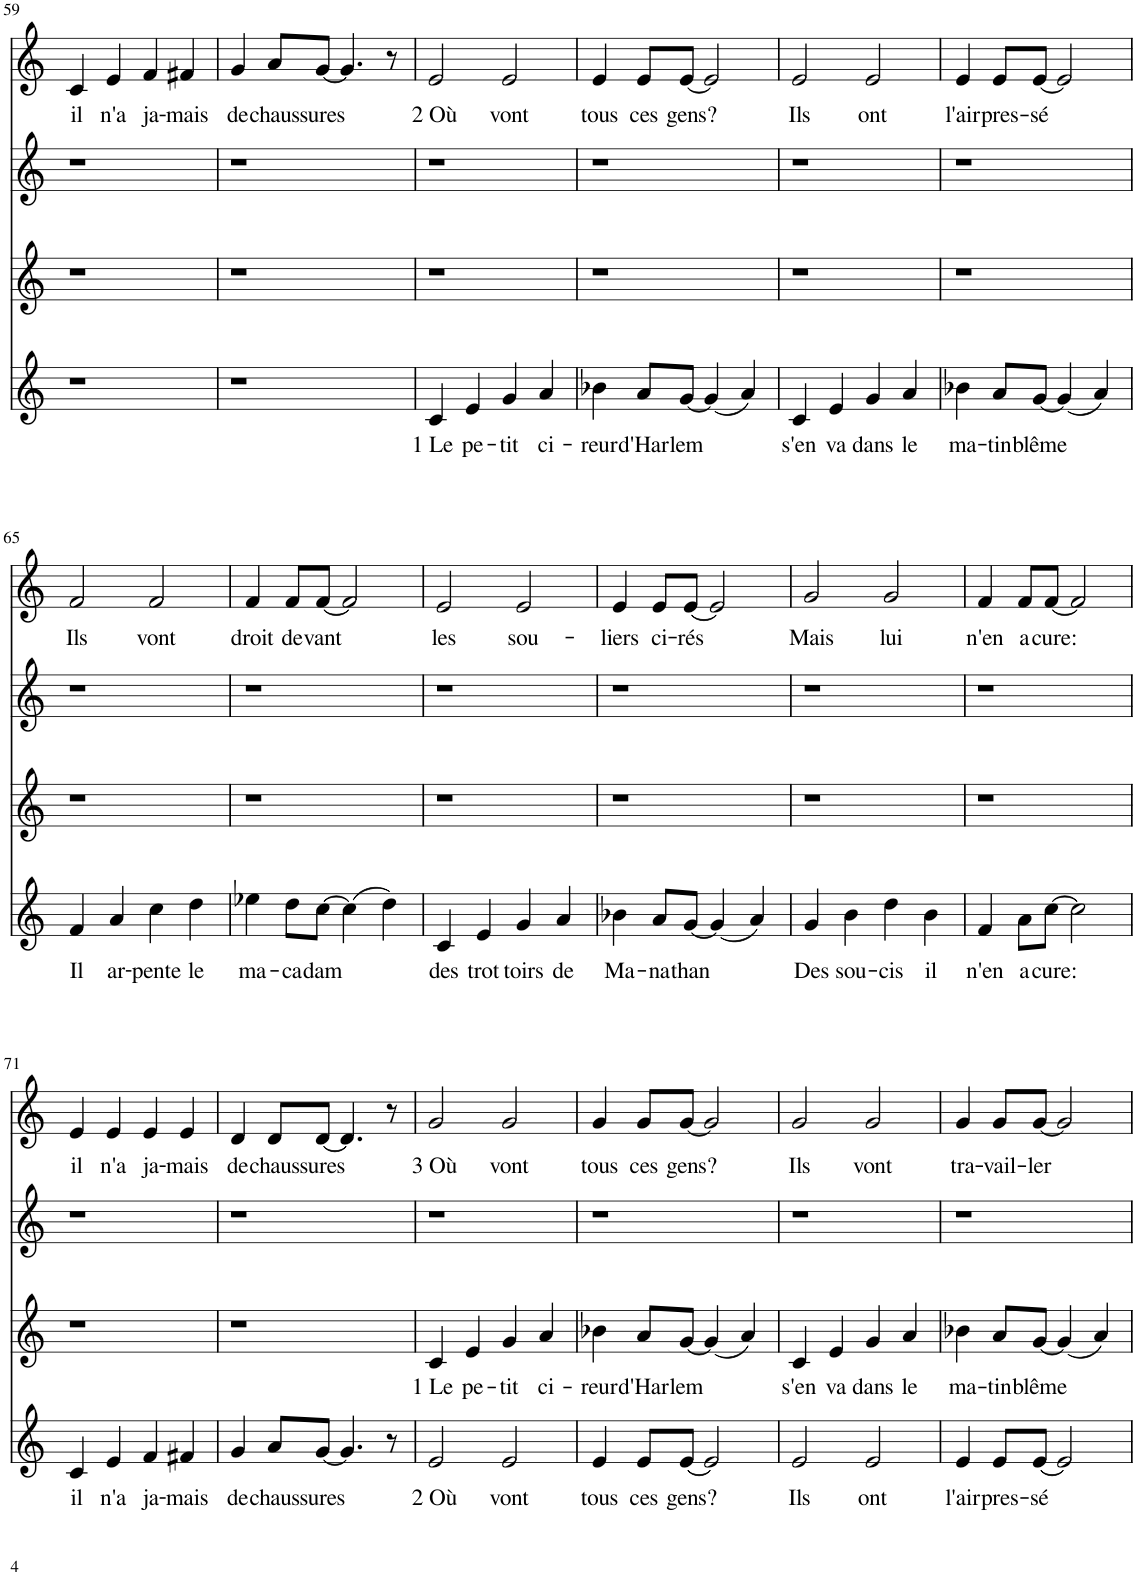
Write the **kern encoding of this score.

**kern	**text	**kern	**text	**kern	**kern	**text
*part4	*part4	*part3	*part3	*part2	*part1	*part1
*staff4	*staff4	*staff3	*staff3	*staff2	*staff1	*staff1
*I"2	*	*I"3	*	*I"4	*I"1	*
!!LO:PB:g=z
*clefG2	*	*clefG2	*	*clefG2	*clefG2	*
*	*	*Trd4c7	*	*	*	*
*k[]	*	*k[]	*	*k[]	*k[]	*
*M4/4	*	*M4/4	*	*M4/4	*M4/4	*
*met(c)	*	*met(c)	*	*met(c)	*met(c)	*
=59	=59	=59	=59	=59	=59	=59
!	!	!	!	!	!	!LO:LY:b
1r	.	1r	.	1r	4c/	il
!	!	!	!	!	!	!LO:LY:b
.	.	.	.	.	4e/	n'a
!	!	!	!	!	!	!LO:LY:b
.	.	.	.	.	4f/	ja-
!	!	!	!	!	!	!LO:LY:b
.	.	.	.	.	4f#X/	-mais
=60	=60	=60	=60	=60	=60	=60
!	!	!	!	!	!	!LO:LY:b
1r	.	1r	.	1r	4g/	de
!	!	!	!	!	!	!LO:LY:b
.	.	.	.	.	8a/L	chaus-
!	!	!	!	!	!	!LO:LY:b
.	.	.	.	.	[8g/J	-sures
.	.	.	.	.	4.g/]	.
.	.	.	.	.	8r	.
=61	=61	=61	=61	=61	=61	=61
!	!LO:LY:b	!	!	!	!	!LO:LY:b
4c/	1 Le	1r	.	1r	2e/	2 Où
!	!LO:LY:b	!	!	!	!	!
4e/	pe-	.	.	.	.	.
!	!LO:LY:b	!	!	!	!	!LO:LY:b
4g/	-tit	.	.	.	2e/	vont
!	!LO:LY:b	!	!	!	!	!
4a/	ci-	.	.	.	.	.
=62	=62	=62	=62	=62	=62	=62
!	!LO:LY:b	!	!	!	!	!LO:LY:b
4b-X\	-reur	1r	.	1r	4e/	tous
!	!LO:LY:b	!	!	!	!	!LO:LY:b
8a/L	d'Har-	.	.	.	8e/L	ces
!	!LO:LY:b	!	!	!	!	!LO:LY:b
[8g/J	-lem	.	.	.	[8e/J	gens?
(4g/]	.	.	.	.	2e/]	.
4a/)	.	.	.	.	.	.
=63	=63	=63	=63	=63	=63	=63
!	!LO:LY:b	!	!	!	!	!LO:LY:b
4c/	s'en	1r	.	1r	2e/	Ils
!	!LO:LY:b	!	!	!	!	!
4e/	va	.	.	.	.	.
!	!LO:LY:b	!	!	!	!	!LO:LY:b
4g/	dans	.	.	.	2e/	ont
!	!LO:LY:b	!	!	!	!	!
4a/	le	.	.	.	.	.
=64	=64	=64	=64	=64	=64	=64
!	!LO:LY:b	!	!	!	!	!LO:LY:b
4b-X\	ma-	1r	.	1r	4e/	l'air
!	!LO:LY:b	!	!	!	!	!LO:LY:b
8a/L	-tin	.	.	.	8e/L	pres-
!	!LO:LY:b	!	!	!	!	!LO:LY:b
[8g/J	blême	.	.	.	[8e/J	-sé
(4g/]	.	.	.	.	2e/]	.
4a/)	.	.	.	.	.	.
!!LO:LB:g=z
=65	=65	=65	=65	=65	=65	=65
!	!LO:LY:b	!	!	!	!	!LO:LY:b
4f/	Il	1r	.	1r	2f/	Ils
!	!LO:LY:b	!	!	!	!	!
4a/	ar-	.	.	.	.	.
!	!LO:LY:b	!	!	!	!	!LO:LY:b
4cc\	-pente	.	.	.	2f/	vont
!	!LO:LY:b	!	!	!	!	!
4dd\	le	.	.	.	.	.
=66	=66	=66	=66	=66	=66	=66
!	!LO:LY:b	!	!	!	!	!LO:LY:b
4ee-X\	ma-	1r	.	1r	4f/	droit
!	!LO:LY:b	!	!	!	!	!LO:LY:b
8dd\L	-ca-	.	.	.	8f/L	de-
!	!LO:LY:b	!	!	!	!	!LO:LY:b
[8cc\J	-dam	.	.	.	[8f/J	-vant
(4cc\]	.	.	.	.	2f/]	.
4dd\)	.	.	.	.	.	.
=67	=67	=67	=67	=67	=67	=67
!	!LO:LY:b	!	!	!	!	!LO:LY:b
4c/	des	1r	.	1r	2e/	les
!	!LO:LY:b	!	!	!	!	!
4e/	trot-	.	.	.	.	.
!	!LO:LY:b	!	!	!	!	!LO:LY:b
4g/	-toirs	.	.	.	2e/	sou-
!	!LO:LY:b	!	!	!	!	!
4a/	de	.	.	.	.	.
=68	=68	=68	=68	=68	=68	=68
!	!LO:LY:b	!	!	!	!	!LO:LY:b
4b-X\	Ma-	1r	.	1r	4e/	-liers
!	!LO:LY:b	!	!	!	!	!LO:LY:b
8a/L	-na-	.	.	.	8e/L	ci-
!	!LO:LY:b	!	!	!	!	!LO:LY:b
[8g/J	-than	.	.	.	[8e/J	-rés
(4g/]	.	.	.	.	2e/]	.
4a/)	.	.	.	.	.	.
=69	=69	=69	=69	=69	=69	=69
!	!LO:LY:b	!	!	!	!	!LO:LY:b
4g/	Des	1r	.	1r	2g/	Mais
!	!LO:LY:b	!	!	!	!	!
4b\	sou-	.	.	.	.	.
!	!LO:LY:b	!	!	!	!	!LO:LY:b
4dd\	-cis	.	.	.	2g/	lui
!	!LO:LY:b	!	!	!	!	!
4b\	il	.	.	.	.	.
=70	=70	=70	=70	=70	=70	=70
!	!LO:LY:b	!	!	!	!	!LO:LY:b
4f/	n'en	1r	.	1r	4f/	n'en
!	!LO:LY:b	!	!	!	!	!LO:LY:b
8a\L	a	.	.	.	8f/L	a
!	!LO:LY:b	!	!	!	!	!LO:LY:b
[8cc\J	cure:	.	.	.	[8f/J	cure:
2cc\]	.	.	.	.	2f/]	.
!!LO:LB:g=z
=71	=71	=71	=71	=71	=71	=71
!	!LO:LY:b	!	!	!	!	!LO:LY:b
4c/	il	1r	.	1r	4e/	il
!	!LO:LY:b	!	!	!	!	!LO:LY:b
4e/	n'a	.	.	.	4e/	n'a
!	!LO:LY:b	!	!	!	!	!LO:LY:b
4f/	ja-	.	.	.	4e/	ja-
!	!LO:LY:b	!	!	!	!	!LO:LY:b
4f#X/	-mais	.	.	.	4e/	-mais
=72	=72	=72	=72	=72	=72	=72
!	!LO:LY:b	!	!	!	!	!LO:LY:b
4g/	de	1r	.	1r	4d/	de
!	!LO:LY:b	!	!	!	!	!LO:LY:b
8a/L	chaus-	.	.	.	8d/L	chaus-
!	!LO:LY:b	!	!	!	!	!LO:LY:b
[8g/J	-sures	.	.	.	[8d/J	-sures
4.g/]	.	.	.	.	4.d/]	.
8r	.	.	.	.	8r	.
=73	=73	=73	=73	=73	=73	=73
!	!LO:LY:b	!	!LO:LY:b	!	!	!LO:LY:b
2e/	2 Où	4c/	1 Le	1r	2g/	3 Où
!	!	!	!LO:LY:b	!	!	!
.	.	4e/	pe-	.	.	.
!	!LO:LY:b	!	!LO:LY:b	!	!	!LO:LY:b
2e/	vont	4g/	-tit	.	2g/	vont
!	!	!	!LO:LY:b	!	!	!
.	.	4a/	ci-	.	.	.
=74	=74	=74	=74	=74	=74	=74
!	!LO:LY:b	!	!LO:LY:b	!	!	!LO:LY:b
4e/	tous	4b-X\	-reur	1r	4g/	tous
!	!LO:LY:b	!	!LO:LY:b	!	!	!LO:LY:b
8e/L	ces	8a/L	d'Har-	.	8g/L	ces
!	!LO:LY:b	!	!LO:LY:b	!	!	!LO:LY:b
[8e/J	gens?	[8g/J	-lem	.	[8g/J	gens?
2e/]	.	(4g/]	.	.	2g/]	.
.	.	4a/)	.	.	.	.
=75	=75	=75	=75	=75	=75	=75
!	!LO:LY:b	!	!LO:LY:b	!	!	!LO:LY:b
2e/	Ils	4c/	s'en	1r	2g/	Ils
!	!	!	!LO:LY:b	!	!	!
.	.	4e/	va	.	.	.
!	!LO:LY:b	!	!LO:LY:b	!	!	!LO:LY:b
2e/	ont	4g/	dans	.	2g/	vont
!	!	!	!LO:LY:b	!	!	!
.	.	4a/	le	.	.	.
=76	=76	=76	=76	=76	=76	=76
!	!LO:LY:b	!	!LO:LY:b	!	!	!LO:LY:b
4e/	l'air	4b-X\	ma-	1r	4g/	tra-
!	!LO:LY:b	!	!LO:LY:b	!	!	!LO:LY:b
8e/L	pres-	8a/L	-tin	.	8g/L	-vail-
!	!LO:LY:b	!	!LO:LY:b	!	!	!LO:LY:b
[8e/J	-sé	[8g/J	blême	.	[8g/J	-ler
2e/]	.	(4g/]	.	.	2g/]	.
.	.	4a/)	.	.	.	.
=	=	=	=	=	=	=
*-	*-	*-	*-	*-	*-	*-
